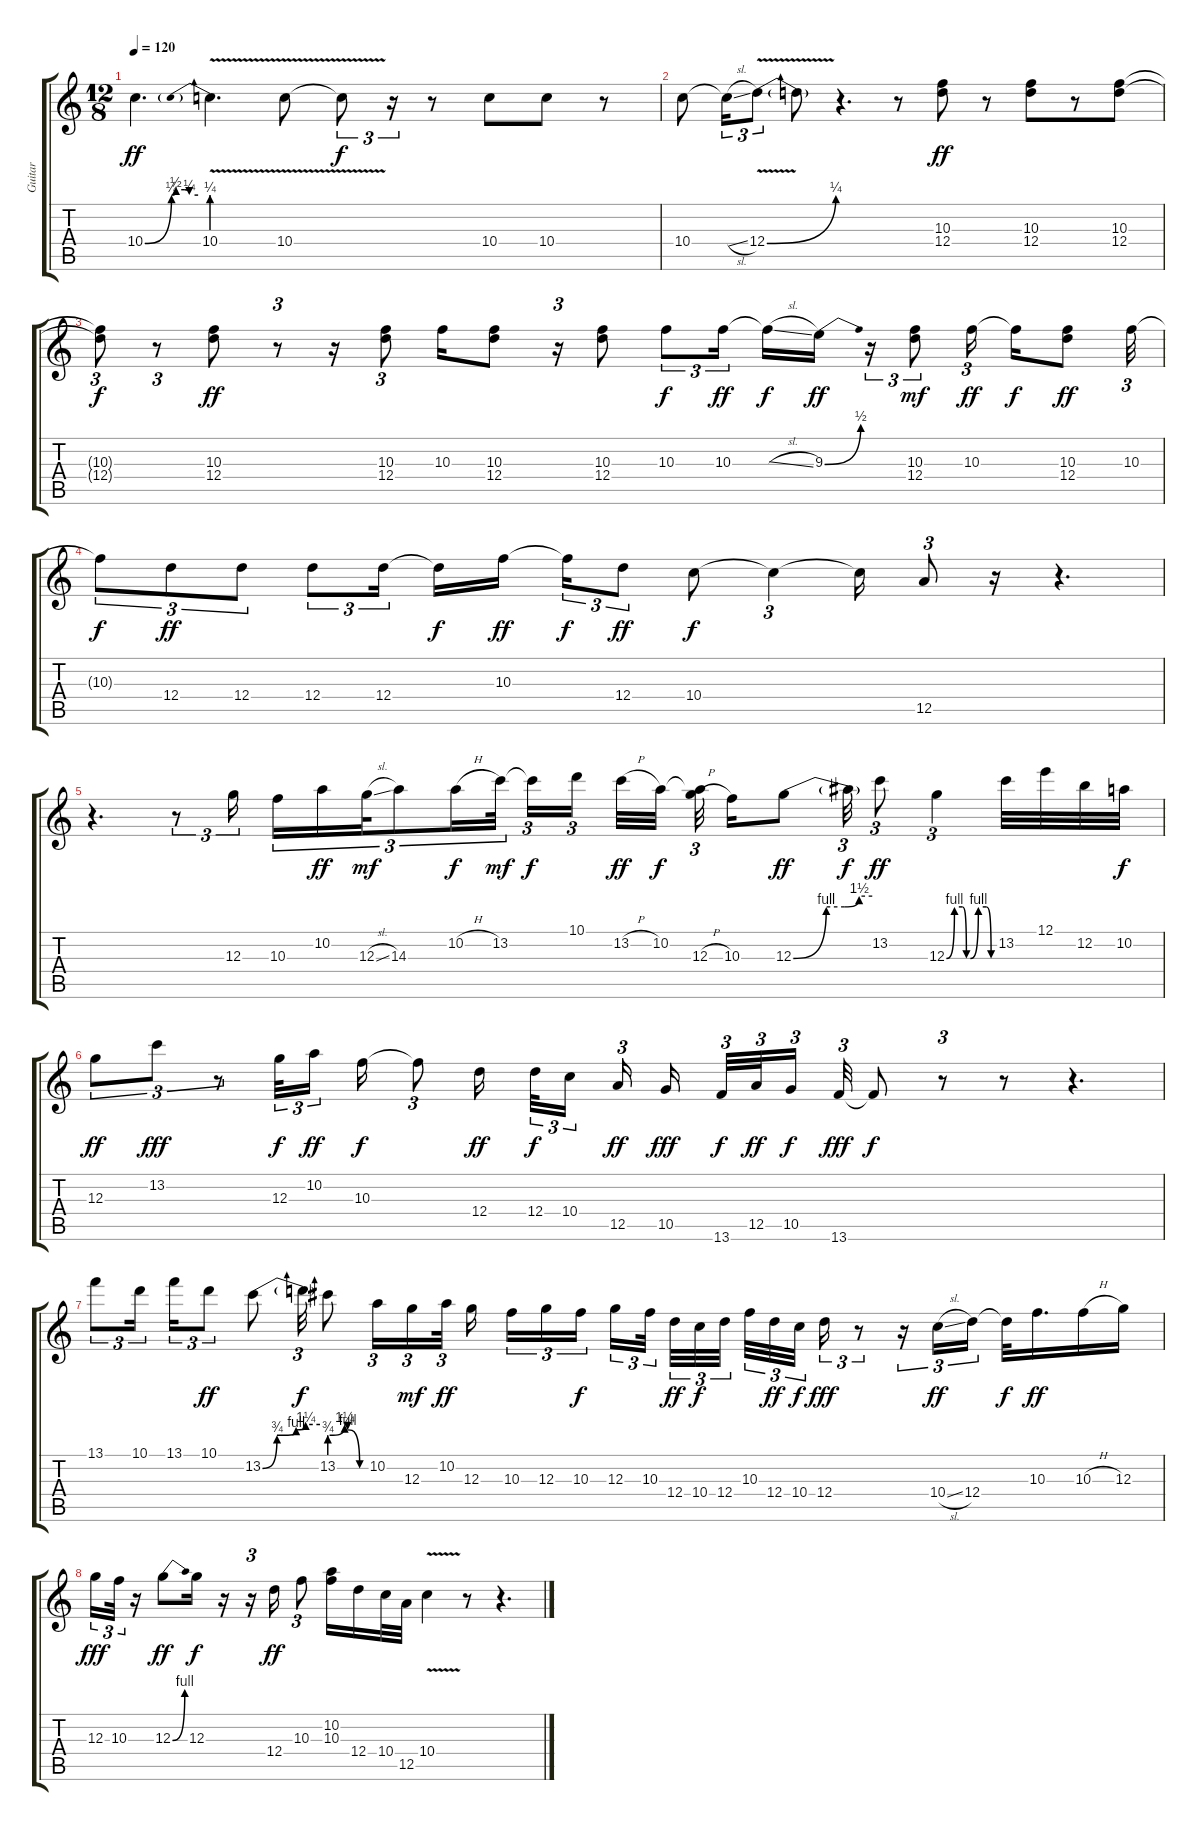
\track ("Guitar" "Guitar") {instrument overdrivenguitar}
\staff {score tabs}
\tuning (E4 B3 G3 D3 A2 E2) {hide}
\ts (12 8)
\tempo 120
\clef g2
\ks c
10.4{be (custom 0 0 30 1 35 2 45 2 50 1 60 1)}.4{d dy ff} 10.4{be (prebend 0 1 60 1) v}.4{d} 10.4{v}.8 10.4{t}.8{tu (3 2) dy f} r.16{tu (3 2)} r.8 10.4.8 10.4.8 r.8 |
10.4.8 10.4{sl t}.16{tu (3 2)} 12.4{be (bend 0 0 60 1) v}.8{tu (3 2)} 12.4{t}.8 r.4{d} r.8 (10.3 12.4).8{dy ff} r.8 (10.3 12.4).8 r.8 (10.3 12.4).8 |
(10.3{t} 12.4{t}).8{tu (3 2) dy f} r.8{tu (3 2)} (10.3 12.4).8{dy ff} r.8{tu (3 2)} r.16 (10.3 12.4).8{tu (3 2)} 10.3.16 (10.3 12.4).8 r.16{tu (3 2)} (10.3 12.4).8 10.3.8{tu (3 2) dy f} 10.3.16{tu (3 2) dy ff beam splitsecondary} 10.3{sl t}.16{dy f} 9.3{be (bend 0 0 60 2)}.16{dy ff} r.16{tu (3 2)} (10.3 12.4).8{tu (3 2) dy mf} 10.3.16{tu (3 2) dy ff beam splitsecondary} 10.3{t}.16{dy f} (10.3 12.4).8{dy ff} 10.3.32{tu (3 2)} |
10.3{t}.8{tu (3 2) dy f} 12.4.8{tu (3 2) dy ff} 12.4.8{tu (3 2)} 12.4.8{tu (3 2)} 12.4.16{tu (3 2)} 12.4{t}.16{dy f} 10.3.16{dy ff beam splitsecondary} 10.3{t}.16{tu (3 2) dy f} 12.4.8{tu (3 2) dy ff} 10.4.8{dy f} 10.4{t}.4{tu (3 2)} 10.4{t}.16 12.5.8{tu (3 2)} r.16 r.4{d} |
r.4{d} r.8{tu (3 2)} 12.3.16{tu (3 2) beam splitsecondary} 10.3.16{tu (3 2)} 10.2.16{tu (3 2) dy ff} 12.3{sl}.32{tu (3 2) dy mf} 14.3.8{tu (3 2)} 10.2{h}.16{tu (3 2) dy f} 13.2.32{tu (3 2) dy mf} 13.2{t}.16{tu (3 2) dy f} 10.1.16{tu (3 2) beam splitsecondary} 13.2{h}.32{dy ff} 10.2.32{dy f beam splitsecondary} (10.2{t} 12.3{h}).32{tu (3 2) beam splitsecondary} 10.3.16 12.3{be (custom 0 0 25 4 39 4 50 6 60 6)}.8{dy ff} 12.3{t}.32{tu (3 2) dy f} 13.2.8{tu (3 2) dy ff} 12.3{be (custom 0 0 10 4 20 4 25 0 30 0 40 4 50 4 56 0 60 0)}.4{tu (3 2)} 13.2.32 12.1.32 12.2.32 10.2.32{dy f} |
12.3.8{tu (3 2) dy ff} 13.2.8{tu (3 2) dy fff} r.8{tu (3 2)} 12.3.32{tu (3 2) dy f} 10.2.16{tu (3 2) dy ff beam splitsecondary} 10.3.16{dy f} 10.3{t}.8{tu (3 2)} 12.4.16{dy ff beam splitsecondary} 12.4.32{tu (3 2) dy f} 10.4.16{tu (3 2) beam splitsecondary} 12.5.16{tu (3 2) dy ff beam splitsecondary} 10.5.16{dy fff beam splitsecondary} 13.6.32{tu (3 2) dy f} 12.5.32{tu (3 2) dy ff} 10.5.16{tu (3 2) dy f} 13.6.32{tu (3 2) dy fff} 13.6{t}.8{dy f} r.8{tu (3 2)} r.8 r.4{d} |
13.1.8{tu (3 2)} 10.1.16{tu (3 2) beam splitsecondary} 13.1.16{tu (3 2)} 10.1.8{tu (3 2) dy ff} 13.2{be (custom 0 0 15 3 35 4 45 5 60 5)}.8 13.2{t}.32{tu (3 2) dy f} 13.2{be (custom 0 3 25 5 30 4 50 0 60 0)}.8 10.2.16{tu (3 2)} 12.3.16{tu (3 2) dy mf} 10.2.32{tu (3 2) dy ff beam splitsecondary} 12.3.16{beam splitsecondary} 10.3.16{tu (3 2)} 12.3.16{tu (3 2)} 10.3.16{tu (3 2) dy f beam splitsecondary} 12.3.16{tu (3 2)} 10.3.32{tu (3 2) beam splitsecondary} 12.4.32{tu (3 2) dy ff} 10.4.32{tu (3 2) dy f} 12.4.32{tu (3 2) beam splitsecondary} 10.3.32{tu (3 2)} 12.4.32{tu (3 2) dy ff} 10.4.32{tu (3 2) dy f beam splitsecondary} 12.4.16{tu (3 2) dy fff} r.8{tu (3 2)} r.16{tu (3 2)} 10.4{sl}.16{tu (3 2) dy ff} 12.4.16{tu (3 2) beam splitsecondary} 12.4{t}.32{dy f} 10.3.16{d dy ff} 10.3{h}.16 12.3.16 |
12.3.16{tu (3 2) dy fff} 10.3.32{tu (3 2)} r.16 12.3{be (bend 0 0 60 4)}.8{dy ff} 12.3.16{dy f} r.16 r.16{tu (3 2)} 12.4.16{dy ff} 10.3.8{tu (3 2)} (10.2 10.3).16 12.4.16 10.4.32 12.5.32 10.4{v}.4 r.8 r.4{d}
